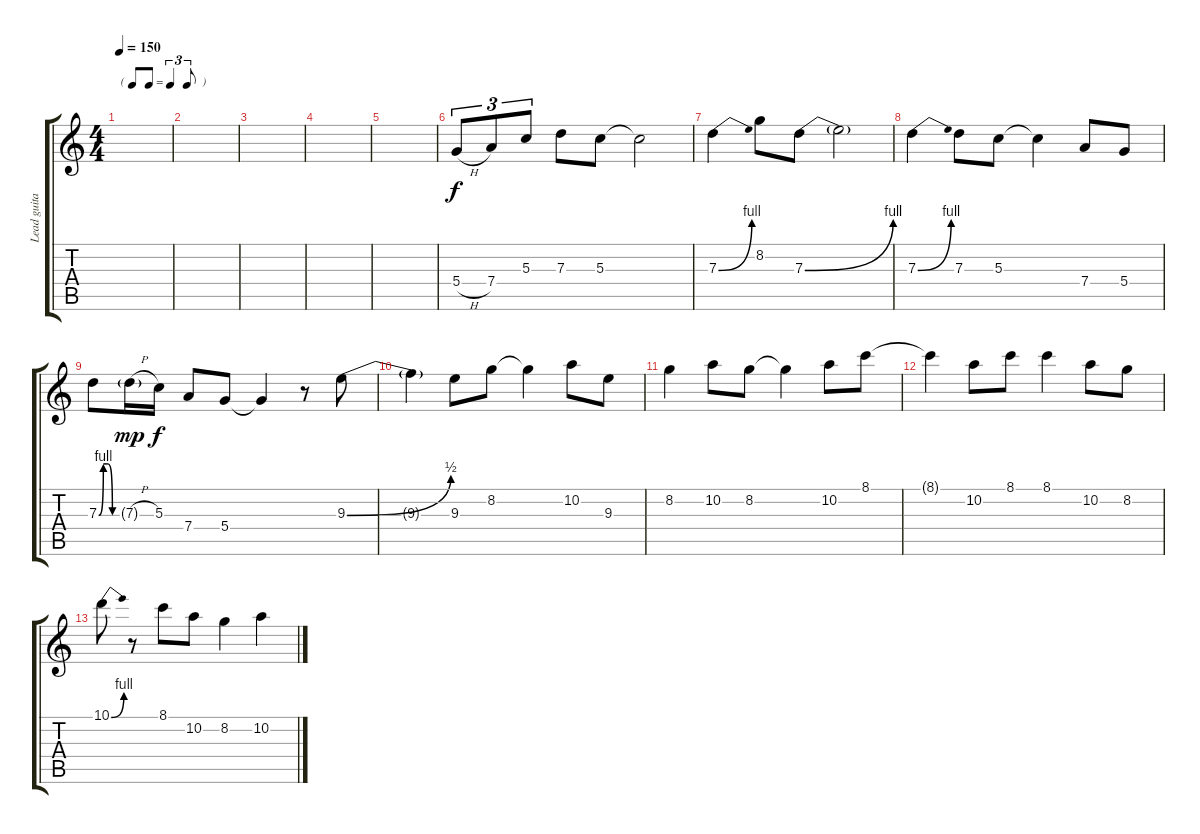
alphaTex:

\track ("Lead guitar 1" "Lead guita") {instrument overdrivenguitar}
\staff {score tabs}
\tuning (E4 B3 G3 D3 A2 E2) {hide}
\ts (4 4)
\tf triplet8th
\tempo 150
\clef g2
\ks c
|
|
|
|
|
5.4{h}.8{tu (3 2)} 7.4.8{tu (3 2)} 5.3.8{tu (3 2)} 7.3.8 5.3.8 5.3{t}.2 |
7.3{be (bend 0 0 60 4)}.4 8.2.8 7.3{be (bend 0 0 60 4)}.8 7.3{t}.2 |
7.3{be (bend 0 0 60 4)}.4 7.3.8 5.3.8 5.3{t}.4 7.4.8 5.4.8 |
7.3{be (custom 0 0 15 4 30 4 45 0 60 0)}.8 7.3{h g}.16{dy mp} 5.3.16{dy f} 7.4.8 5.4.8 5.4{t}.4 r.8 9.3{be (bend 0 0 60 2)}.8 |
9.3{t}.4 9.3.8 8.2.8 8.2{t}.4 10.2.8 9.3.8 |
8.2.4 10.2.8 8.2.8 8.2{t}.4 10.2.8 8.1.8 |
8.1{t}.4 10.2.8 8.1.8 8.1.4 10.2.8 8.2.8 |
10.1{be (bend 0 0 60 4)}.8 r.8 8.1.8 10.2.8 8.2.4 10.2.4
